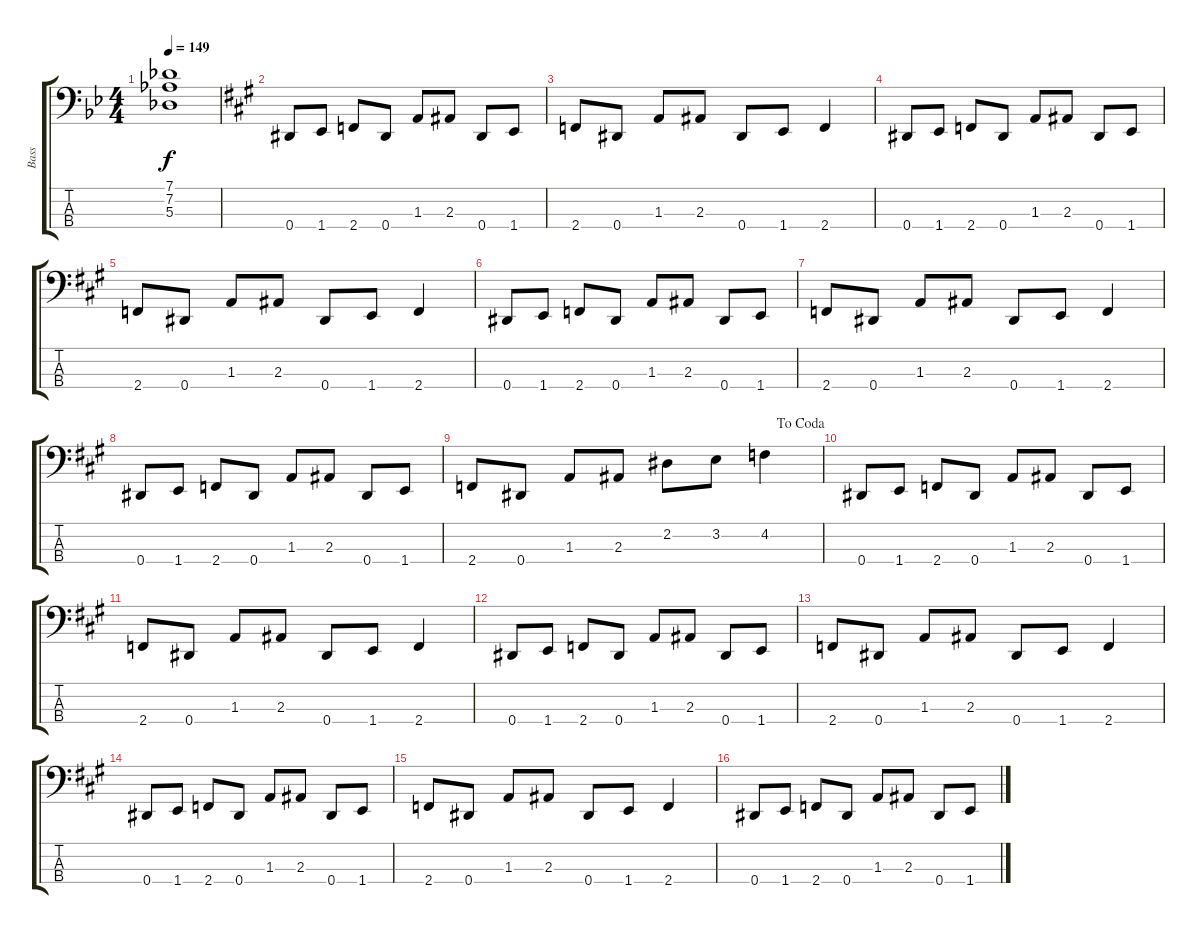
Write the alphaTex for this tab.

\track ("Bass" "Bass") {instrument electricbasspick}
\staff {score tabs}
\tuning (Gb2 Db2 Ab1 Eb1) {hide}
\ts (4 4)
\tempo 149
\clef f4
\ks bb
(7.1{t} 7.2{t} 5.3{t}).1{dy f} |
\ks a
0.4.8 1.4.8 2.4.8 0.4.8 1.3.8 2.3.8 0.4.8 1.4.8 |
2.4.8 0.4.8 1.3.8 2.3.8 0.4.8 1.4.8 2.4.4 |
0.4.8 1.4.8 2.4.8 0.4.8 1.3.8 2.3.8 0.4.8 1.4.8 |
2.4.8 0.4.8 1.3.8 2.3.8 0.4.8 1.4.8 2.4.4 |
0.4.8 1.4.8 2.4.8 0.4.8 1.3.8 2.3.8 0.4.8 1.4.8 |
2.4.8 0.4.8 1.3.8 2.3.8 0.4.8 1.4.8 2.4.4 |
0.4.8 1.4.8 2.4.8 0.4.8 1.3.8 2.3.8 0.4.8 1.4.8 |
\jump dacoda
2.4.8 0.4.8 1.3.8 2.3.8 2.2.8 3.2.8 4.2.4 |
0.4.8 1.4.8 2.4.8 0.4.8 1.3.8 2.3.8 0.4.8 1.4.8 |
2.4.8 0.4.8 1.3.8 2.3.8 0.4.8 1.4.8 2.4.4 |
0.4.8 1.4.8 2.4.8 0.4.8 1.3.8 2.3.8 0.4.8 1.4.8 |
2.4.8 0.4.8 1.3.8 2.3.8 0.4.8 1.4.8 2.4.4 |
0.4.8 1.4.8 2.4.8 0.4.8 1.3.8 2.3.8 0.4.8 1.4.8 |
2.4.8 0.4.8 1.3.8 2.3.8 0.4.8 1.4.8 2.4.4 |
0.4.8 1.4.8 2.4.8 0.4.8 1.3.8 2.3.8 0.4.8 1.4.8
